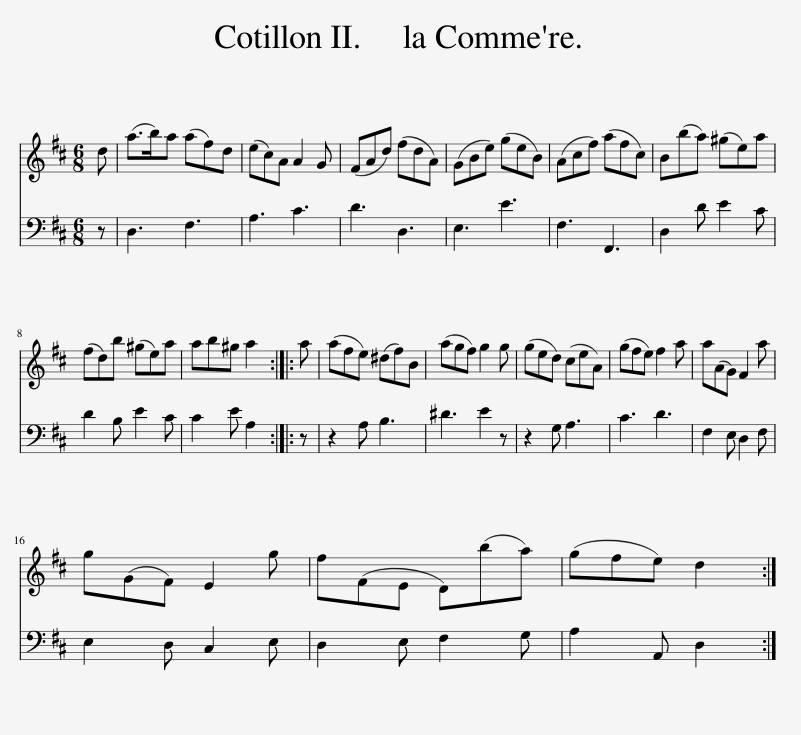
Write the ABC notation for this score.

X:1
%%score 1 2
L:1/8
M:6/8
I:linebreak $
K:D
V:1 treble
V:2 bass
V:1
 d | (a>b)a (af)d | (ec)A A2 G | (FAd) (fdA) | (GBe) (geB) | %5
 (Acf) (afc) | B(ba) (^ge)a |$ (fd)b (^ge)a | ab^g a2 :: a | %10
 (afe) (^df)B | (agf) g2 g | (ged) (ceA) | (gfe) f2 a | a(AG) F2 a |$ %15
 g(GF) E2 g | f(FE D)(ba) | (gfe) d2 :| %18
V:2
 z | D,3 F,3 | A,3 C3 | D3 D,3 | E,3 E3 | %5
 F,3 F,,3 | D,2 D E2 C |$ D2 B, E2 C | C2 E A,2 :: z | %10
 z2 A, B,3 | ^D3 E2 z | z2 G, A,3 | C3 D3 | F,2 E, D,2 F, |$ %15
 E,2 D, C,2 E, | D,2 E, F,2 G, | A,2 A,, D,2 :| %18
